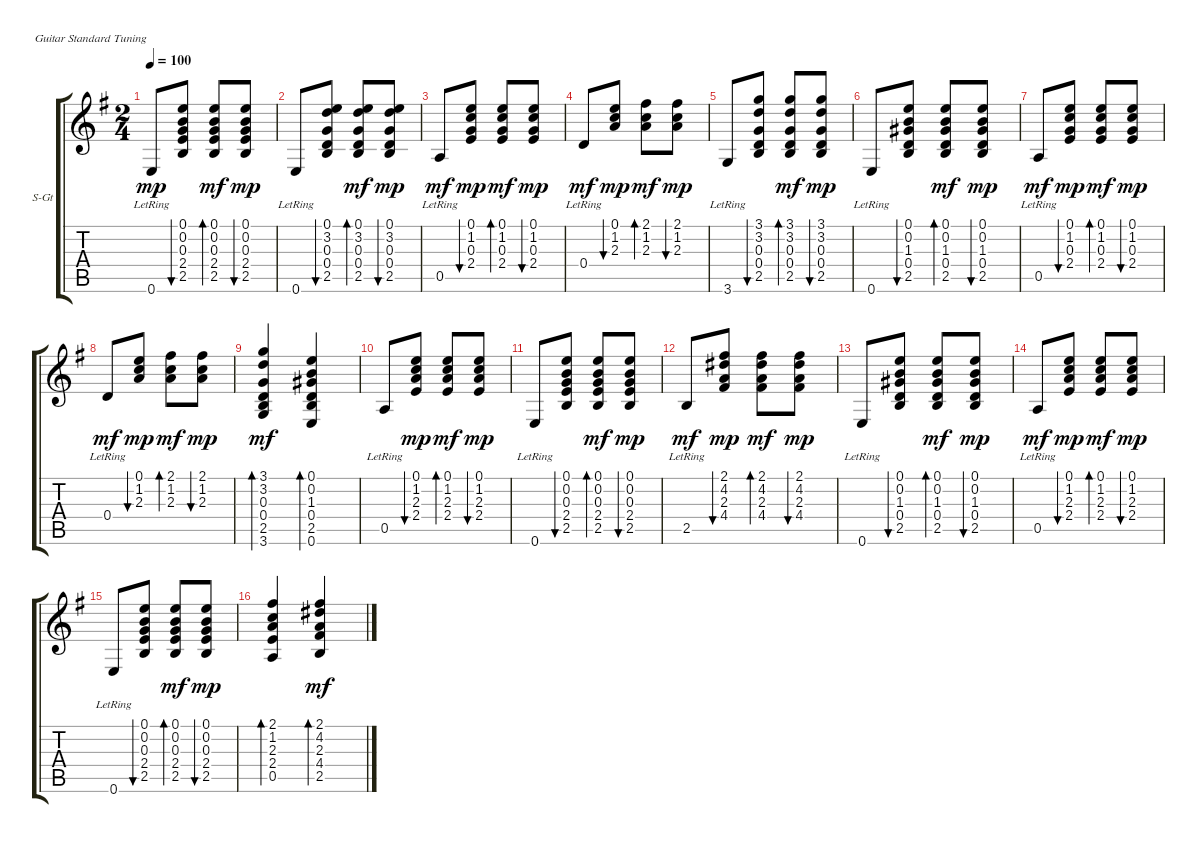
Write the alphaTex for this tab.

\defaultSystemsLayout 4
\bracketExtendMode groupsimilarinstruments
\firstSystemTrackNameOrientation horizontal
\otherSystemsTrackNameOrientation horizontal
\track ("Steel Guitar" "S-Gt") {instrument acousticguitarsteel}
\staff {score tabs}
\tuning (E4 B3 G3 D3 A2 E2)
\ts (2 4)
\tempo 100
\clef g2
\ks eminor
0.6{lr}.8{dy mp} (0.3 0.2 0.1 2.5 2.4).8{bu 30} (0.3 0.2 0.1 2.4 2.5).8{bd 30 dy mf} (0.3 0.2 0.1 2.4 2.5).8{bu 30 dy mp} |
0.6{lr}.8 (0.3 3.2 0.1 2.5 0.4).8{bu 30} (0.3 3.2 0.1 0.4 2.5).8{bd 30 dy mf} (0.3 3.2 0.1 0.4 2.5).8{bu 30 dy mp} |
0.5{lr}.8{dy mf} (0.3 1.2 0.1 2.4).8{bu 30 dy mp} (0.3 1.2 0.1 2.4).8{bd 30 dy mf} (0.3 1.2 0.1 2.4).8{bu 30 dy mp} |
0.4{lr}.8{dy mf} (2.3 1.2 0.1).8{bu 30 dy mp} (2.3 1.2 2.1).8{bd 30 dy mf} (2.3 1.2 2.1).8{bu 30 dy mp} |
3.6{lr}.8 (0.3 3.2 3.1 2.5 0.4).8{bu 30} (0.3 3.2 3.1 0.4 2.5).8{bd 30 dy mf} (0.3 3.2 3.1 0.4 2.5).8{bu 30 dy mp} |
0.6{lr}.8 (1.3 0.2 0.1 2.5 0.4).8{bu 30} (1.3 0.2 0.1 0.4 2.5).8{bd 30 dy mf} (1.3 0.2 0.1 0.4 2.5).8{bu 30 dy mp} |
0.5{lr}.8{dy mf} (0.3 1.2 0.1 2.4).8{bu 30 dy mp} (0.3 1.2 0.1 2.4).8{bd 30 dy mf} (0.3 1.2 0.1 2.4).8{bu 30 dy mp} |
0.4{lr}.8{dy mf} (2.3 1.2 0.1).8{bu 30 dy mp} (2.3 1.2 2.1).8{bd 30 dy mf} (2.3 1.2 2.1).8{bu 30 dy mp} |
(0.3 3.2 3.1 0.4 2.5 3.6).4{bd 60 dy mf} (1.3 0.2 0.1 0.4 2.5 0.6).4{bd 60} |
0.5{lr}.8 (2.3 1.2 0.1 2.4).8{bu 30 dy mp} (2.3 1.2 0.1 2.4).8{bd 30 dy mf} (2.3 1.2 0.1 2.4).8{bu 30 dy mp} |
0.6{lr}.8 (0.3 0.2 0.1 2.5 2.4).8{bu 30} (0.3 0.2 0.1 2.4 2.5).8{bd 30 dy mf} (0.3 0.2 0.1 2.4 2.5).8{bu 30 dy mp} |
2.5{lr}.8{dy mf} (2.3 4.2 2.1 4.4).8{bu 30 dy mp} (2.3 4.2 2.1 4.4).8{bd 30 dy mf} (2.3 4.2 2.1 4.4).8{bu 30 dy mp} |
0.6{lr}.8 (1.3 0.2 0.1 2.5 0.4).8{bu 30} (1.3 0.2 0.1 0.4 2.5).8{bd 30 dy mf} (1.3 0.2 0.1 0.4 2.5).8{bu 30 dy mp} |
0.5{lr}.8{dy mf} (2.3 1.2 0.1 2.4).8{bu 30 dy mp} (2.3 1.2 0.1 2.4).8{bd 30 dy mf} (2.3 1.2 0.1 2.4).8{bu 30 dy mp} |
0.6{lr}.8 (0.3 0.2 0.1 2.5 2.4).8{bu 30} (0.3 0.2 0.1 2.4 2.5).8{bd 30 dy mf} (0.3 0.2 0.1 2.4 2.5).8{bu 30 dy mp} |
(0.5 2.4 2.3 1.2 2.1).4{bd 60} (2.3 4.2 2.1 4.4 2.5).4{bd 60 dy mf}
